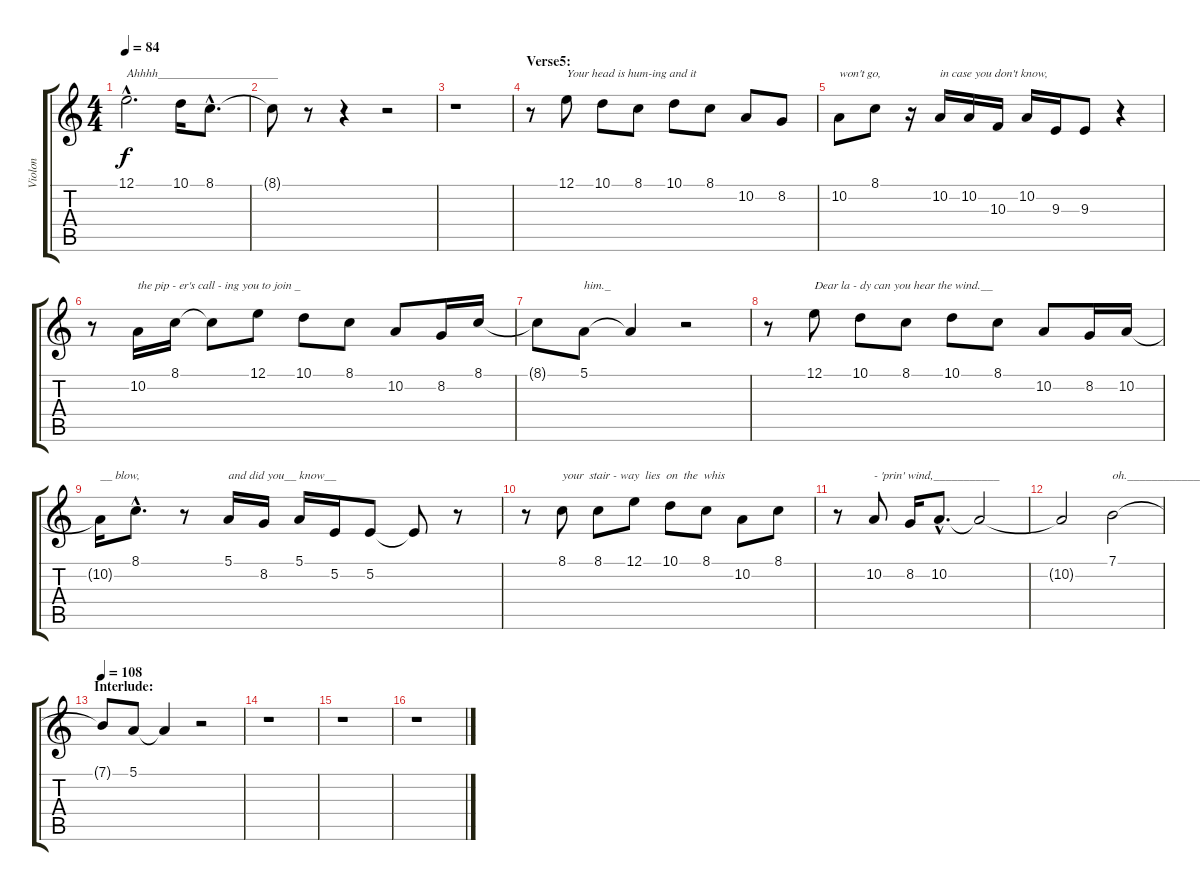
\track ("Violon" "Violon") {instrument viola}
\staff {score tabs}
\tuning (E4 B3 G3 D3 A2 E2) {hide}
\ts (4 4)
\tempo 84
\clef g2
\ks c
12.1{hac}.2{d txt "Ahhhh____________________" dy f} 10.1.16 8.1{hac}.8{d} |
8.1{t}.8 r.8 r.4 r.2 |
r.1 |
\section ("" "Verse5:")
r.8 12.1.8{txt "Your head is hum-ing and it"} 10.1.8 8.1.8 10.1.8 8.1.8 10.2.8 8.2.8 |
10.2.8{txt "won't go,"} 8.1.8 r.16 10.2.16{txt "in case you don't know,"} 10.2.16 10.3.16 10.2.16 9.3.16 9.3.8 r.4 |
r.8 10.2.16{txt "the pip - er's call - ing you to join _"} 8.1.16 8.1{t}.8 12.1.8 10.1.8 8.1.8 10.2.8 8.2.16 8.1.16 |
8.1{t}.8 5.1.8{txt "him._"} 5.1{t}.4 r.2 |
r.8 12.1.8{txt "Dear la - dy can you hear the wind.__"} 10.1.8 8.1.8 10.1.8 8.1.8 10.2.8 8.2.16 10.2.16 |
10.2{t}.16{txt "__ blow,"} 8.1{hac}.8{d} r.8 5.1.16{txt "and did you__ know__"} 8.2.16 5.1.16 5.2.16 5.2.8 5.2{t}.8 r.8 |
r.8 8.1.8{txt "your  stair - way  lies  on  the  whis"} 8.1.8 12.1.8 10.1.8 8.1.8 10.2.8 8.1.8 |
r.8 10.2.8{txt "- 'prin' wind,___________"} 8.2.16 10.2{hac}.8{d} 10.2{t}.2 |
10.2{t}.2 7.1.2{txt "oh._______________________________"} |
\section ("" "Interlude:")
\tempo 108
7.1{t}.8 5.1.8 5.1{t}.4 r.2 |
r.1 |
r.1 |
r.1
